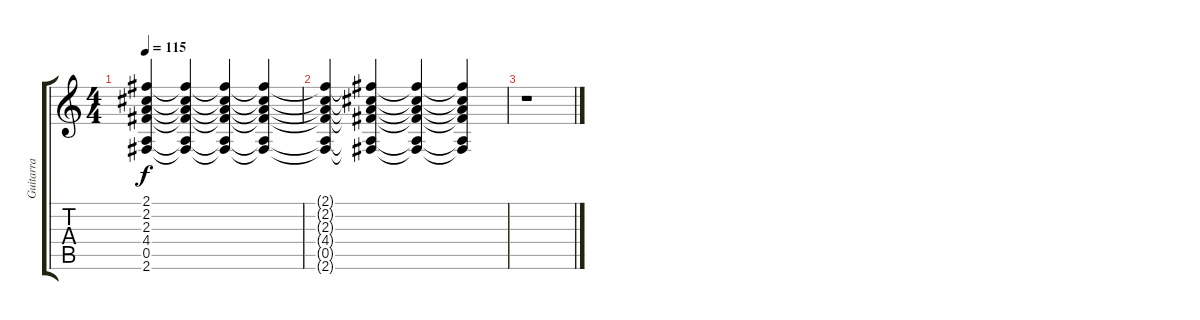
\track ("Guitarra" "Guitarra") {instrument electricguitarmuted}
\staff {score tabs}
\tuning (E4 B3 G3 D3 A2 E2) {hide}
\ts (4 4)
\tempo 115
\clef g2
\ks c
(2.1 2.2 2.3 4.4 0.5 2.6).4{dy f} (2.1{t} 2.2{t} 2.3{t} 4.4{t} 0.5{t} 2.6{t}).4 (2.1{t} 2.2{t} 2.3{t} 4.4{t} 0.5{t} 2.6{t}).4 (2.1{t} 2.2{t} 2.3{t} 4.4{t} 0.5{t} 2.6{t}).4 |
(2.1{t} 2.2{t} 2.3{t} 4.4{t} 0.5{t} 2.6{t}).4 (2.1{t} 2.2{t} 2.3{t} 4.4{t} 0.5{t} 2.6{t}).4 (2.1{t} 2.2{t} 2.3{t} 4.4{t} 0.5{t} 2.6{t}).4 (2.1{t} 2.2{t} 2.3{t} 4.4{t} 0.5{t} 2.6{t}).4 |
r.1
